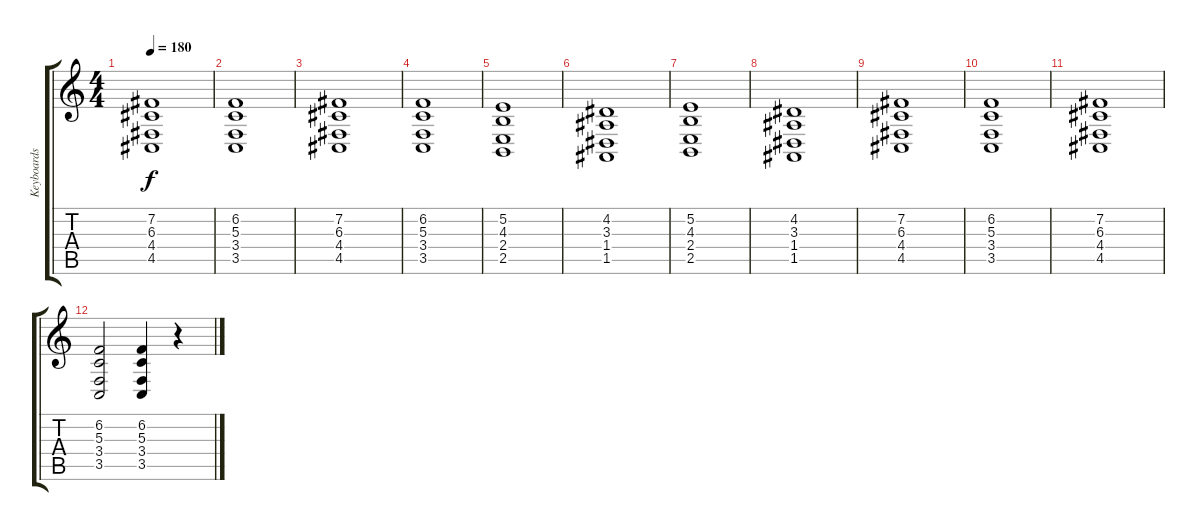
\track ("Keyboards (Stian)" "Keyboards ") {instrument choiraahs}
\staff {score tabs}
\tuning (E4 B3 G3 D3 A2 E2) {hide}
\ts (4 4)
\tempo 180
\clef g2
\ks c
(7.2 6.3 4.4 4.5).1{dy f} |
(6.2 5.3 3.4 3.5).1 |
(7.2 6.3 4.4 4.5).1 |
(6.2 5.3 3.4 3.5).1 |
(5.2 4.3 2.4 2.5).1 |
(4.2 3.3 1.4 1.5).1 |
(5.2 4.3 2.4 2.5).1 |
(4.2 3.3 1.4 1.5).1 |
(7.2 6.3 4.4 4.5).1 |
(6.2 5.3 3.4 3.5).1 |
(7.2 6.3 4.4 4.5).1 |
(6.2 5.3 3.4 3.5).2 (6.2 5.3 3.4 3.5).4 r.4
